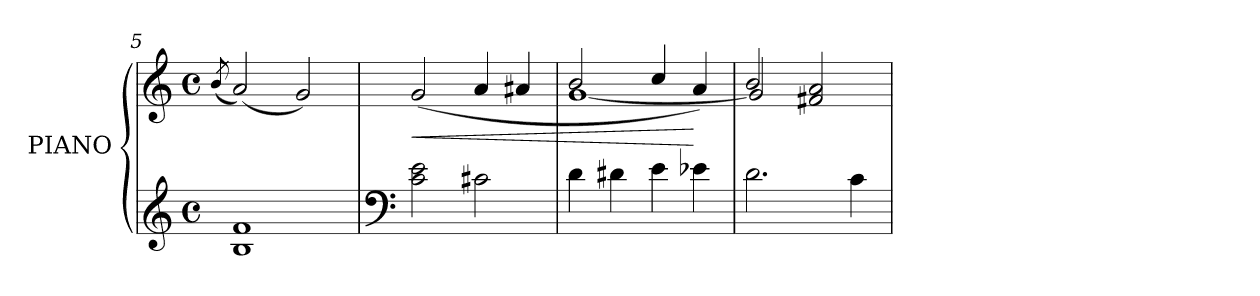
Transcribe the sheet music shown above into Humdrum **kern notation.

**kern	**kern	**dynam
*part1	*part1	*part1
*staff2	*staff1	*staff1/2
*I"PIANO	*	*
*I'Pno.	*	*
*clefG2	*clefG2	*
*k[]	*k[]	*
*M4/4	*M4/4	*
*met(c)	*met(c)	*
=5	=5	=5
.	(<8qb/	.
1B 1f	(<2a/)	.
.	2g/)	.
=6	=6	=6
*clefF4	*	*
!	!	!LO:HP:b
2c\ 2e\	(>2g/	<
2c#X\	4a/	.
.	4a#X/	.
=7	=7	=7
*	*^	*
4d\	2b/	[1g	.
4d#X\	.	.	.
4e\	4cc/	.	.
4e-X\	4a/)	.	[
=8	=8	=8	=8
2.d\	2b/	2g/]	.
.	2f#X/ 2a/	2ryy	.
4c\	.	.	.
*	*v	*v	*
=	=	=
*-	*-	*-
